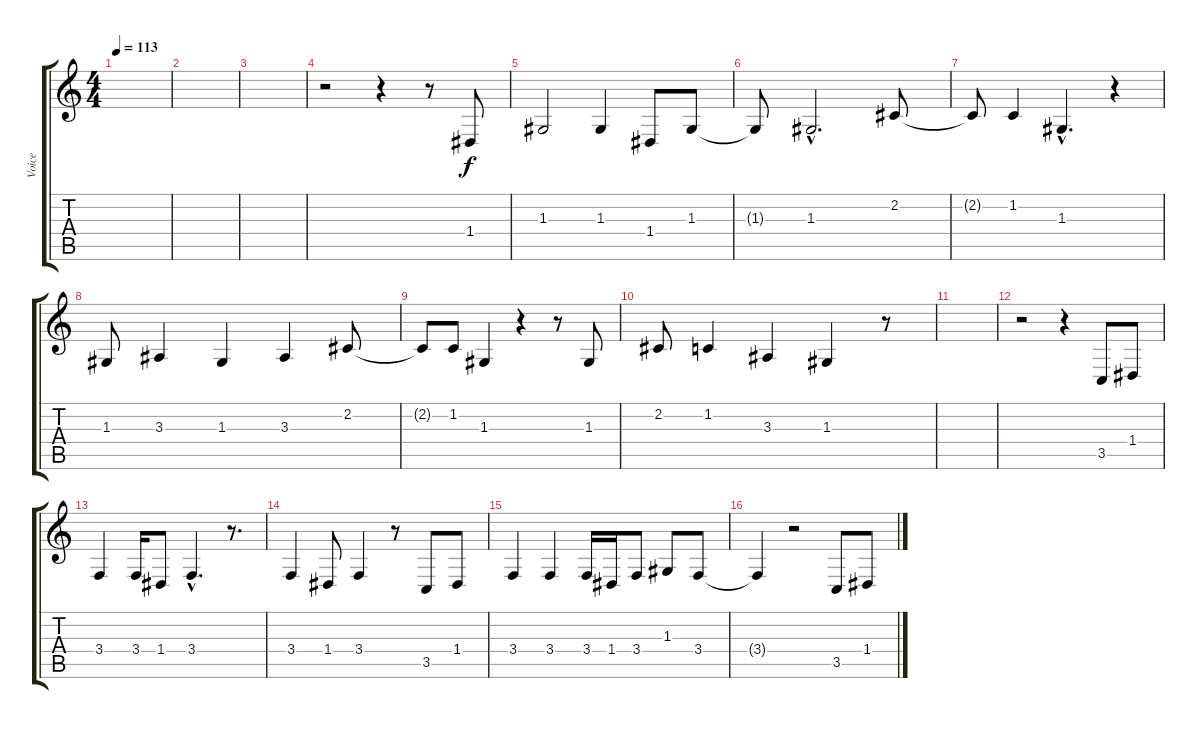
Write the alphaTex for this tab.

\track ("Voice" "Voice") {instrument frenchhorn}
\staff {score tabs}
\tuning (E4 B3 G3 D3 A2 E2) {hide}
\ts (4 4)
\tempo 113
\clef g2
\ks c
|
|
|
r.2 r.4 r.8 1.4.8 |
1.3.2 1.3.4 1.4.8 1.3.8 |
1.3{t}.8 1.3{hac}.2{d} 2.2.8 |
2.2{t}.8 1.2.4 1.3{hac}.4{d} r.4 |
1.3.8 3.3.4 1.3.4 3.3.4 2.2.8 |
2.2{t}.8 1.2.8 1.3.4 r.4 r.8 1.3.8 |
2.2.8 1.2.4 3.3.4 1.3.4 r.8 |
|
r.2 r.4 3.5.8 1.4.8 |
3.4.4 3.4.16 1.4.8 3.4{hac}.4{d} r.8{d} |
3.4.4 1.4.8 3.4.4 r.8 3.5.8 1.4.8 |
3.4.4 3.4.4 3.4.16 1.4.16 3.4.8 1.3.8 3.4.8 |
3.4{t}.4 r.2 3.5.8 1.4.8
